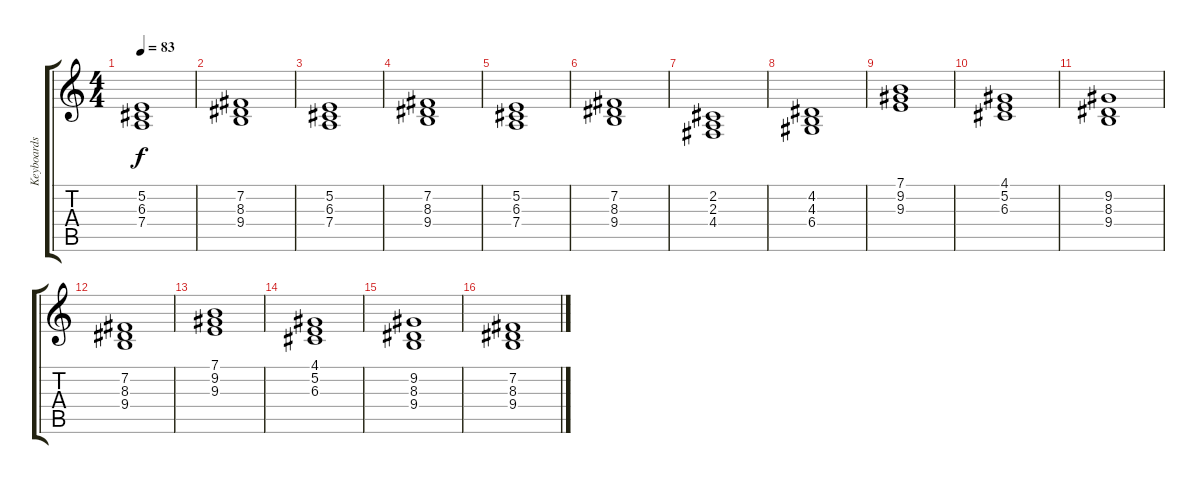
\track ("Keyboards" "Keyboards") {instrument pad7halo}
\staff {score tabs}
\tuning (E4 B3 G3 D3 A2 E2) {hide}
\ts (4 4)
\tempo 83
\clef g2
\ks c
(5.2 6.3 7.4).1{dy f} |
(7.2 8.3 9.4).1 |
(5.2 6.3 7.4).1 |
(7.2 8.3 9.4).1 |
(5.2 6.3 7.4).1 |
(7.2 8.3 9.4).1 |
(2.2 2.3 4.4).1 |
(4.2 4.3 6.4).1 |
(7.1 9.2 9.3).1 |
(4.1 5.2 6.3).1 |
(9.2 8.3 9.4).1 |
(7.2 8.3 9.4).1 |
(7.1 9.2 9.3).1 |
(4.1 5.2 6.3).1 |
(9.2 8.3 9.4).1 |
(7.2 8.3 9.4).1
